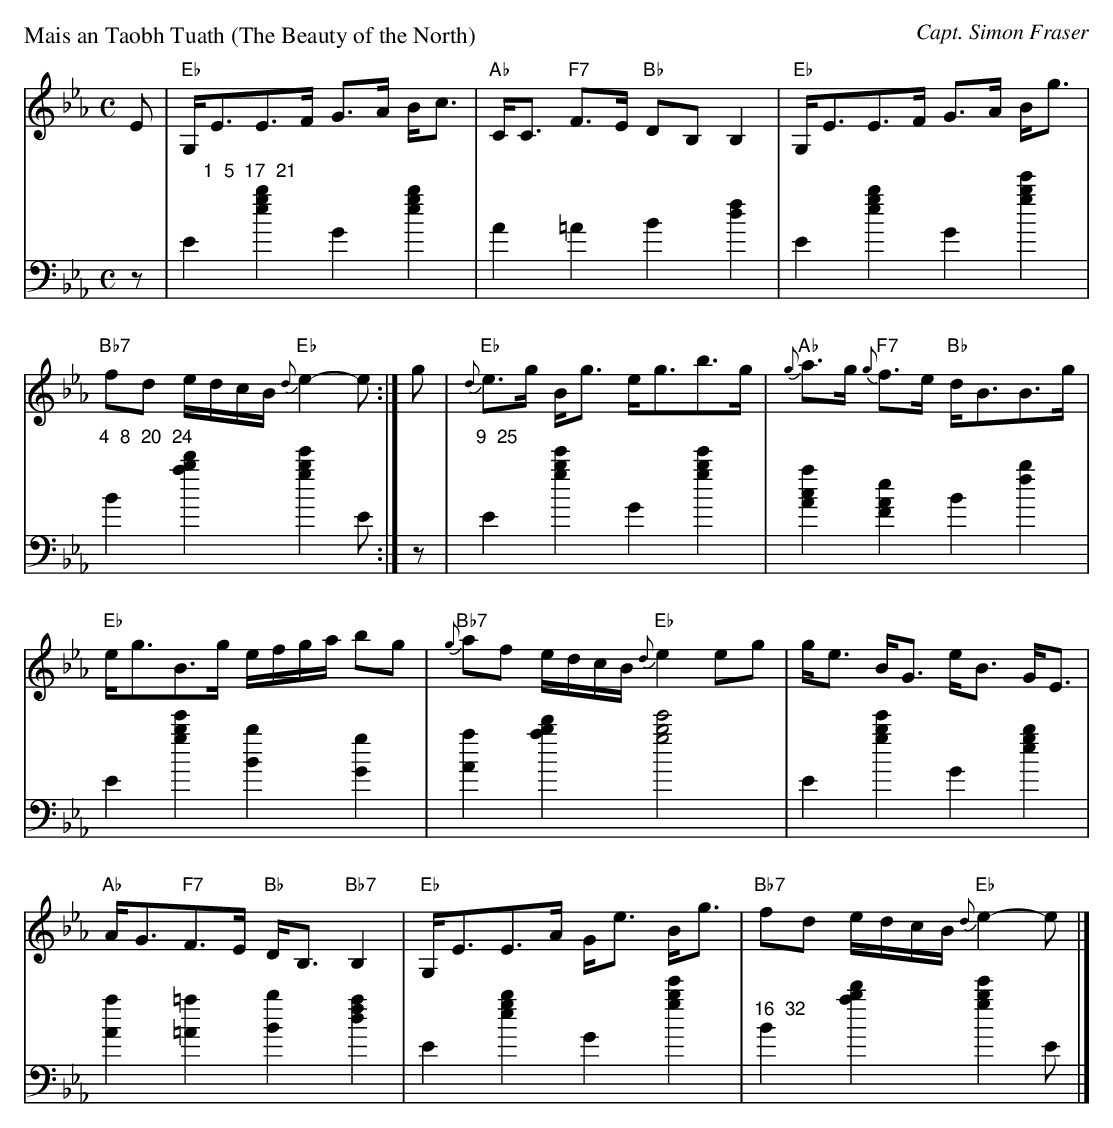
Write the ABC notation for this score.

X:1
P:Mais an Taobh Tuath (The Beauty of the North)
C:Capt. Simon Fraser
M:C
K:Eb
V:Rh clef=treble staves=2 brace=2
V:Lh clef=bass
[V:Rh] E|"Eb"G,<EE>F G>A B<c   |"Ab"C<C "F7"F>E "Bb"DB, B,2|\
[V:Lh] z|"     1  5  17  21"E2 [e2g2b2] G2[e2g2b2]|A2 =A2 B2 [d2f2]|\
[V:Rh]   "Eb"G,<EE>F G>A B<g|
[V:Lh]   E2 [e2g2b2] G2[g2b2e'2]|
[V:Rh]                       "Bb7"fd e/d/c/B/ "Eb"{d}e2-e:|\
[V:Lh]                       "4  8  20  24"B2[a2b2d'2] [g2b2e'2]E :|\
[V:Rh] g|"Eb"{d}e>g B<g e<gb>g  |"Ab"{g}a>g "F7"{g}f>e "Bb"d<BB>g|
[V:Lh] z|"9  25"E2[g2b2e'2] G2[g2b2e'2]|[A2c2a2]   [F2A2e2]   B2 [f2b2] |
[V:Rh]   "Eb"e<gB>g e/f/g/a/ bg  |"Bb7"{g}af e/d/c/B/ "Eb"{d}e2 eg|\
[V:Lh]   E2[g2b2e'2] [B2b2][G2g2]|[A2a2] [a2b2d'2]    [g4b4e'4]   |\
[V:Rh]   g<e B<G e<B G<E|
[V:Lh]   E2[g2b2e'2]G2[e2g2b2]|
[V:Rh]                   "Ab"A<G"F7"F>E "Bb"D<B, "Bb7"B,2|\
[V:Lh]                   [A2a2] [=A2=a2] [B2b2] [d2f2a2]|\
[V:Rh]   "Eb"G,<EE>A G<e B<g|"Bb7"fd e/d/c/B/ "Eb"{d}e2-e|]
[V:Lh]     E2 [e2g2b2] G2[g2b2e'2]|"16  32"B2[a2b2d'2] [g2b2e'2]E|]
